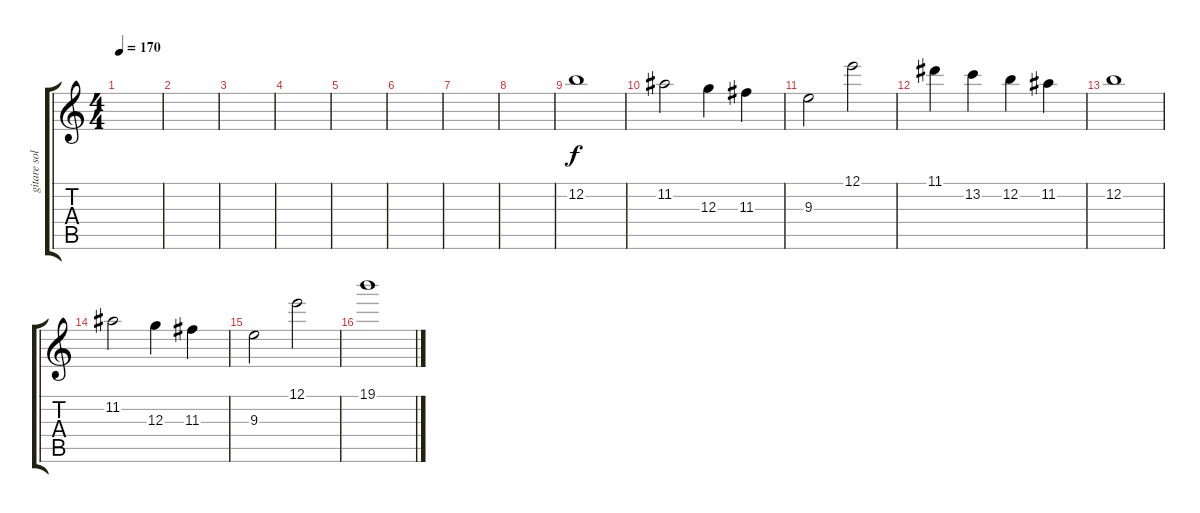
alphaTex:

\track ("gitare solo" "gitare sol") {instrument distortionguitar}
\staff {score tabs}
\tuning (E4 B3 G3 D3 A2 E2) {hide}
\ts (4 4)
\tempo 170
\clef g2
\ks c
|
|
|
|
|
|
|
|
12.2.1 |
11.2.2 12.3.4 11.3.4 |
9.3.2 12.1.2 |
11.1.4 13.2.4 12.2.4 11.2.4 |
12.2.1 |
11.2.2 12.3.4 11.3.4 |
9.3.2 12.1.2 |
19.1.1
